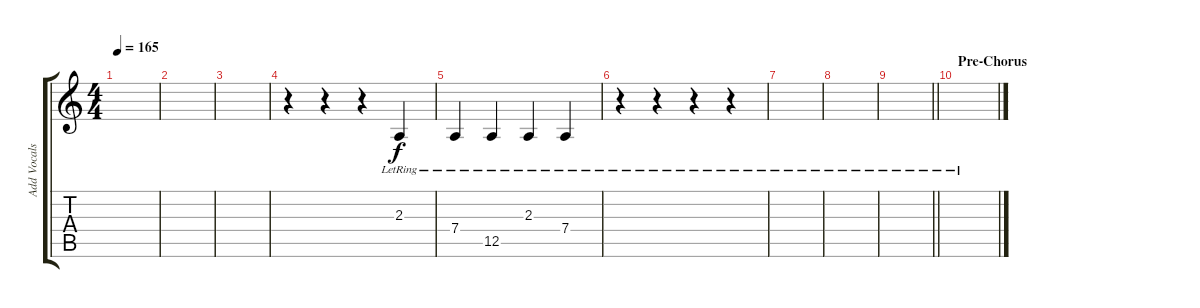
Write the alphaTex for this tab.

\track ("Add Vocals" "Add Vocals") {instrument choiraahs}
\staff {score tabs}
\tuning (E4 B3 G3 D3 A2 E2) {hide}
\ts (4 4)
\tempo 165
\clef g2
\ks c
|
|
|
r.4 r.4 r.4 2.3{lr}.4 |
7.4{lr}.4 12.5{lr}.4 2.3{lr}.4 7.4{lr}.4 |
r.4 r.4 r.4 r.4 |
|
|
\barLineRight lightlight
|
\section ("" "Pre-Chorus")
